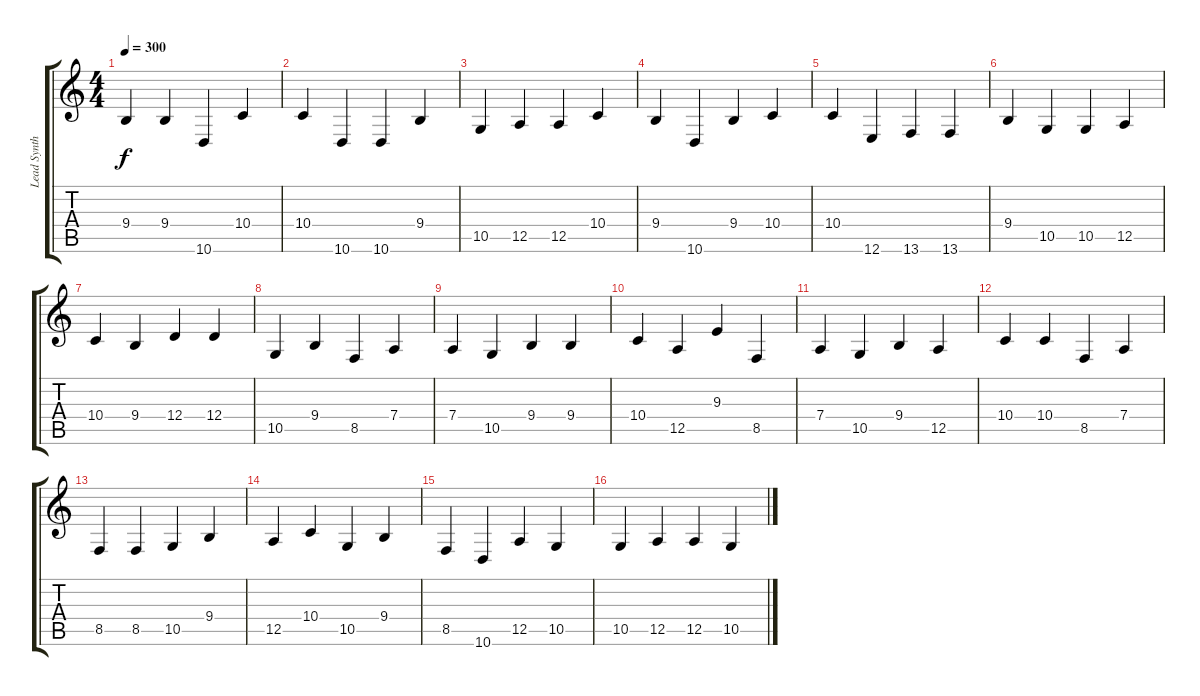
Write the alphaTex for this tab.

\track ("Lead Synth" "Lead Synth") {instrument fx4atmosphere}
\staff {score tabs}
\tuning (E4 B3 G3 D3 A2 E2) {hide}
\ts (4 4)
\tempo 300
\clef g2
\ks c
9.4.4{dy f} 9.4.4 10.6.4 10.4.4 |
10.4.4 10.6.4 10.6.4 9.4.4 |
10.5.4 12.5.4 12.5.4 10.4.4 |
9.4.4 10.6.4 9.4.4 10.4.4 |
10.4.4 12.6.4 13.6.4 13.6.4 |
9.4.4 10.5.4 10.5.4 12.5.4 |
10.4.4 9.4.4 12.4.4 12.4.4 |
10.5.4 9.4.4 8.5.4 7.4.4 |
7.4.4 10.5.4 9.4.4 9.4.4 |
10.4.4 12.5.4 9.3.4 8.5.4 |
7.4.4 10.5.4 9.4.4 12.5.4 |
10.4.4 10.4.4 8.5.4 7.4.4 |
8.5.4 8.5.4 10.5.4 9.4.4 |
12.5.4 10.4.4 10.5.4 9.4.4 |
8.5.4 10.6.4 12.5.4 10.5.4 |
10.5.4 12.5.4 12.5.4 10.5.4
